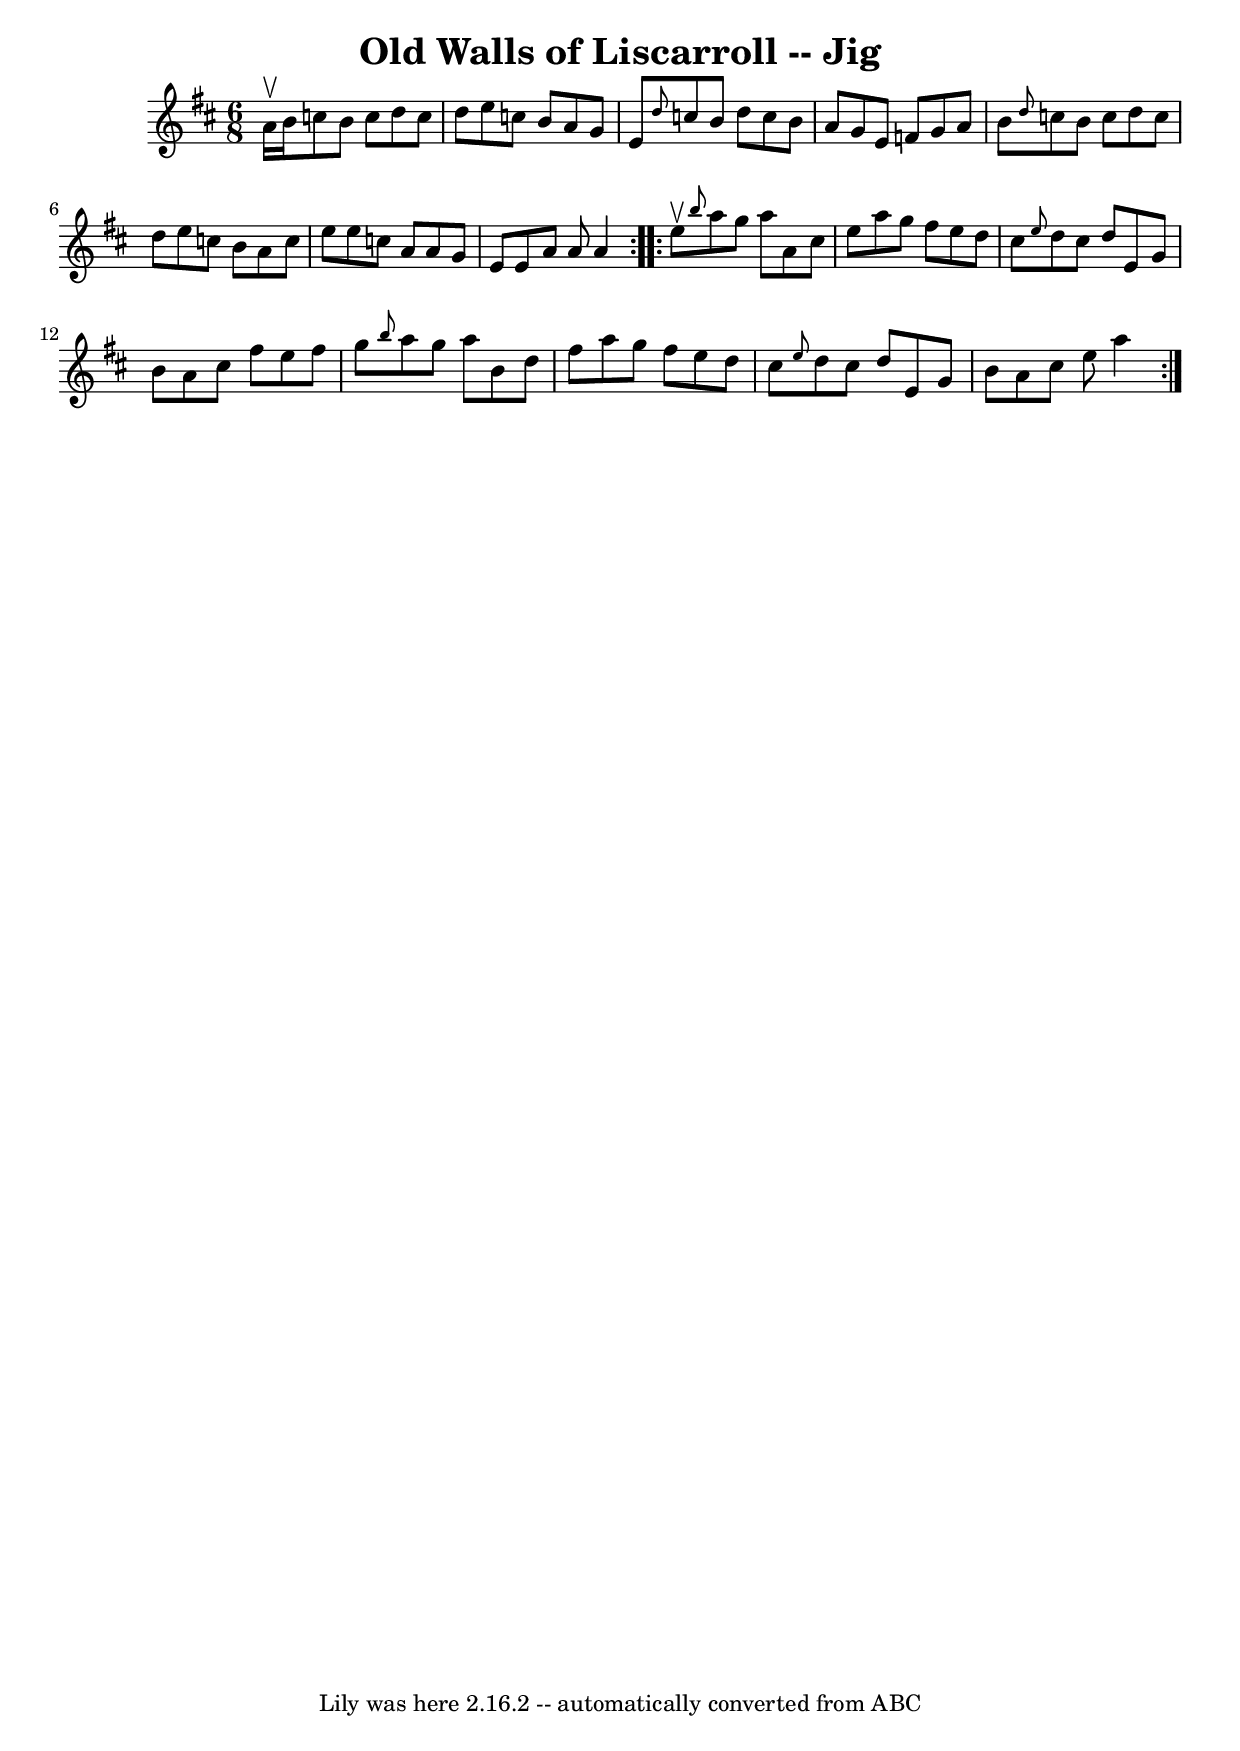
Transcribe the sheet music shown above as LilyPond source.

\version "2.16.2"
\include "Mammoth.ily"
\header {
  %% book = "Ryan's Mammoth Collection"
  crossRefNumber = "1"
  footnotes = "\\\\83 424"
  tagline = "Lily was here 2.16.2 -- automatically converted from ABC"
  title = "Old Walls of Liscarroll -- Jig"

}
voicedefault =  {



  \repeat volta 2 {

    \time 6/8 
    \key a \mixolydian
 a'16^\upbow b'16  |
    c''8 b'8    
    c''8 d''8 c''8 d''8    |
    e''8 c''8 b'8 a'8 g'8    
    e'8    |
    \grace { d''8  
	   } c''8 b'8 d''8 c''8 b'8 a'8 
    |
    g'8 e'8 f'8 g'8 a'8 b'8    |
    \grace {   
      d''8  
    } c''8 b'8 c''8 d''8 c''8 d''8    |
    e''8    
    c''8 b'8 a'8 c''8 e''8    |
    e''8 c''8 a'8 a'8    
    g'8 e'8    |
    e'8 a'8 a'8 a'4  
  }     
  \repeat volta 2 {
    
    e''8^\upbow |
    \grace { b''8  
	   } a''8 g''8 a''8 a'8    
    cis''8 e''8    |
    a''8 g''8 fis''8 e''8 d''8 cis''8   
    |
    \grace { e''8  
	   } d''8 cis''8 d''8 e'8 g'8 b'8    
    |
    a'8 cis''8 fis''8 e''8 fis''8 g''8    |
    
    \grace { b''8  
	   } a''8 g''8 a''8 b'8 d''8 fis''8    |
    
    a''8 g''8 fis''8 e''8 d''8 cis''8    |
    \grace { e''8 
	     
	   } d''8 cis''8 d''8 e'8 g'8 b'8    |
    a'8 cis''8    
    e''8 a''4        
  }   

}

\score{
  <<

    \context Staff="default"
    {
      \voicedefault 
      
    }

  >>
  \layout {
    
  }
  \midi {
  }

}
